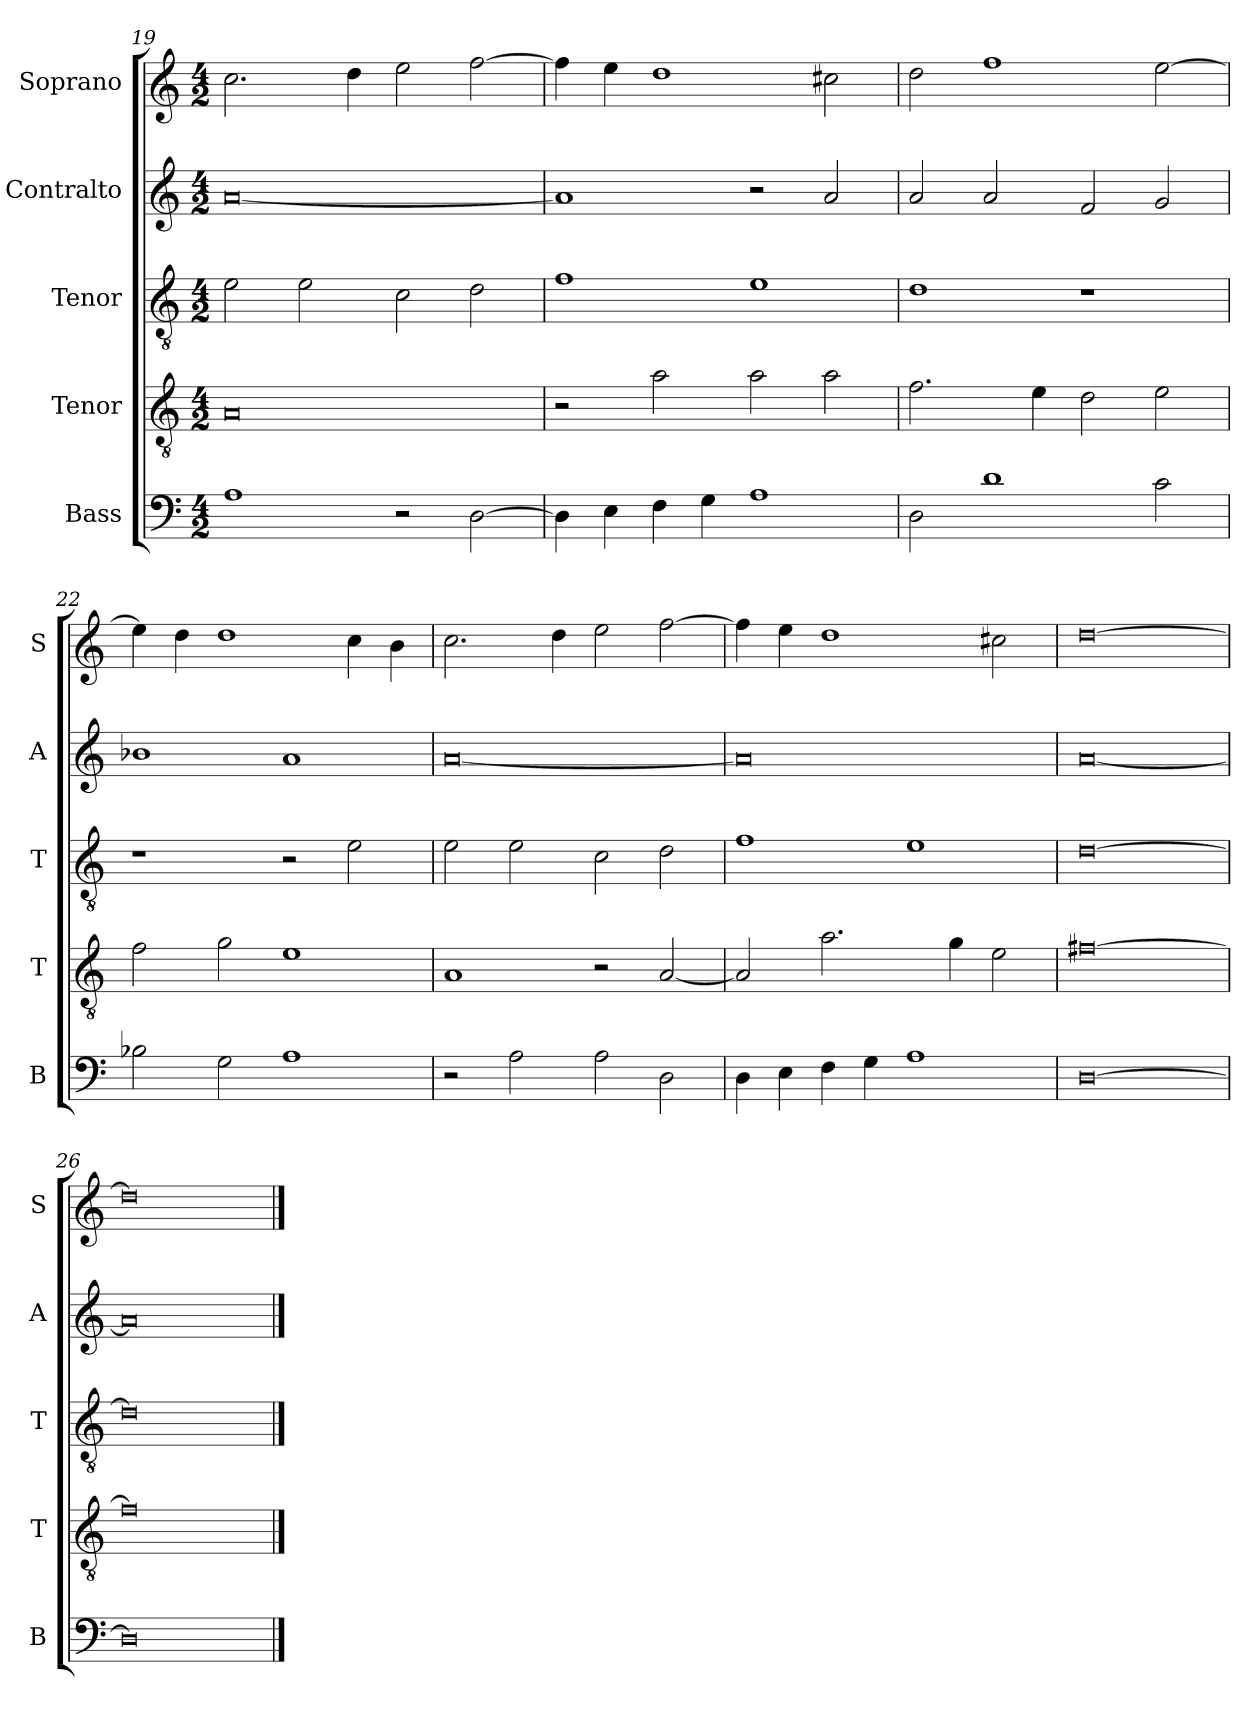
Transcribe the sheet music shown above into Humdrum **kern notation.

**kern	**kern	**kern	**kern	**kern
*part5	*part4	*part3	*part2	*part1
*staff5	*staff4	*staff3	*staff2	*staff1
*I"Bass	*I"Tenor	*I"Tenor	*I"Contralto	*I"Soprano
*I'B	*I'T	*I'T	*I'A	*I'S
*clefF4	*clefGv2	*clefGv2	*clefG2	*clefG2
*k[]	*k[]	*k[]	*k[]	*k[]
*D:dor	*D:dor	*D:dor	*D:dor	*D:dor
*M4/2	*M4/2	*M4/2	*M4/2	*M4/2
=19	=19	=19	=19	=19
1A	0A	2e	[0a	2.cc
.	.	2e	.	.
.	.	.	.	4dd
2r	.	2c	.	2ee
[2D	.	2d	.	[2ff
=20	=20	=20	=20	=20
4D]	2r	1f	1a]	4ff]
4E	.	.	.	4ee
4F	2a	.	.	1dd
4G	.	.	.	.
1A	2a	1e	2r	.
.	2a	.	2a	2cc#X
=21	=21	=21	=21	=21
2D	2.f	1d	2a	2dd
1d	.	.	2a	1ff
.	4e	.	.	.
.	2d	1r	2f	.
2c	2e	.	2g	[2ee
=22	=22	=22	=22	=22
2B-X	2f	1r	1b-X	4ee]
.	.	.	.	4dd
2G	2g	.	.	1dd
1A	1e	2r	1a	.
.	.	2e	.	4cc
.	.	.	.	4b
=23	=23	=23	=23	=23
2r	1A	2e	[0a	2.cc
2A	.	2e	.	.
.	.	.	.	4dd
2A	2r	2c	.	2ee
2D	[2A	2d	.	[2ff
=24	=24	=24	=24	=24
4D	2A]	1f	0a]	4ff]
4E	.	.	.	4ee
4F	2.a	.	.	1dd
4G	.	.	.	.
1A	.	1e	.	.
.	4g	.	.	.
.	2e	.	.	2cc#X
=25	=25	=25	=25	=25
[0D	[0f#X	[0d	[0a	[0dd
=26	=26	=26	=26	=26
0D]	0f#]	0d]	0a]	0dd]
==	==	==	==	==
*-	*-	*-	*-	*-
